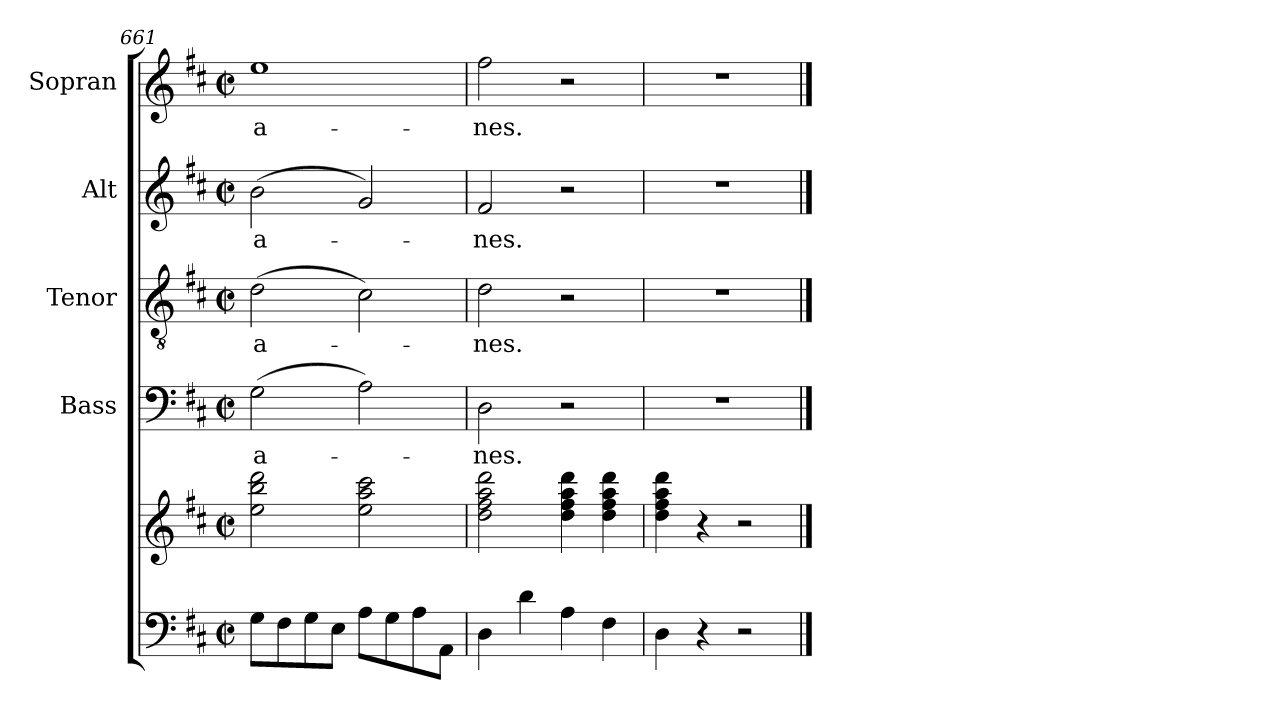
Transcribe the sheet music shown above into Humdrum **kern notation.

**kern	**kern	**kern	**text	**kern	**text	**kern	**text	**kern	**text
*part5	*part5	*part4	*part4	*part3	*part3	*part2	*part2	*part1	*part1
*staff6	*staff5	*staff4	*staff4	*staff3	*staff3	*staff2	*staff2	*staff1	*staff1
*	*	*I"Bass	*	*I"Tenor	*	*I"Alt	*	*I"Sopran	*
*	*	*I'B.	*	*I'T.	*	*I'A.	*	*I'S.	*
*clefF4	*clefG2	*clefF4	*	*clefGv2	*	*clefG2	*	*clefG2	*
*k[f#c#]	*k[f#c#]	*k[f#c#]	*	*k[f#c#]	*	*k[f#c#]	*	*k[f#c#]	*
*D:	*D:	*D:	*	*D:	*	*D:	*	*D:	*
*M2/2	*M2/2	*M2/2	*	*M2/2	*	*M2/2	*	*M2/2	*
*met(c|)	*met(c|)	*met(c|)	*	*met(c|)	*	*met(c|)	*	*met(c|)	*
=661	=661	=661	=661	=661	=661	=661	=661	=661	=661
!	!	!	!LO:LY:b	!	!LO:LY:b	!	!LO:LY:b	!	!LO:LY:b
8G\L	2ee\ 2bb\ 2ddd\	(>2G\	-a-	(>2d\	-a-	(>2b\	-a-	1ee	-a-
8F#\	.	.	.	.	.	.	.	.	.
8G\	.	.	.	.	.	.	.	.	.
8E\J	.	.	.	.	.	.	.	.	.
8A\L	2ee\ 2aa\ 2ccc#\	2A\)	.	2c#\)	.	2g/)	.	.	.
8G\	.	.	.	.	.	.	.	.	.
8A\	.	.	.	.	.	.	.	.	.
8AA\J	.	.	.	.	.	.	.	.	.
=662	=662	=662	=662	=662	=662	=662	=662	=662	=662
!	!	!	!LO:LY:b	!	!LO:LY:b	!	!LO:LY:b	!	!LO:LY:b
4D\	2dd\ 2ff#\ 2aa\ 2ddd\	2D\	-nes.	2d\	-nes.	2f#/	-nes.	2ff#\	-nes.
4d\	.	.	.	.	.	.	.	.	.
4A\	4dd\ 4ff#\ 4aa\ 4ddd\	2r	.	2r	.	2r	.	2r	.
4F#\	4dd\ 4ff#\ 4aa\ 4ddd\	.	.	.	.	.	.	.	.
=663	=663	=663	=663	=663	=663	=663	=663	=663	=663
4D\	4dd\ 4ff#\ 4aa\ 4ddd\	1r	.	1r	.	1r	.	1r	.
4r	4r	.	.	.	.	.	.	.	.
2r	2r	.	.	.	.	.	.	.	.
==	==	==	==	==	==	==	==	==	==
*-	*-	*-	*-	*-	*-	*-	*-	*-	*-
